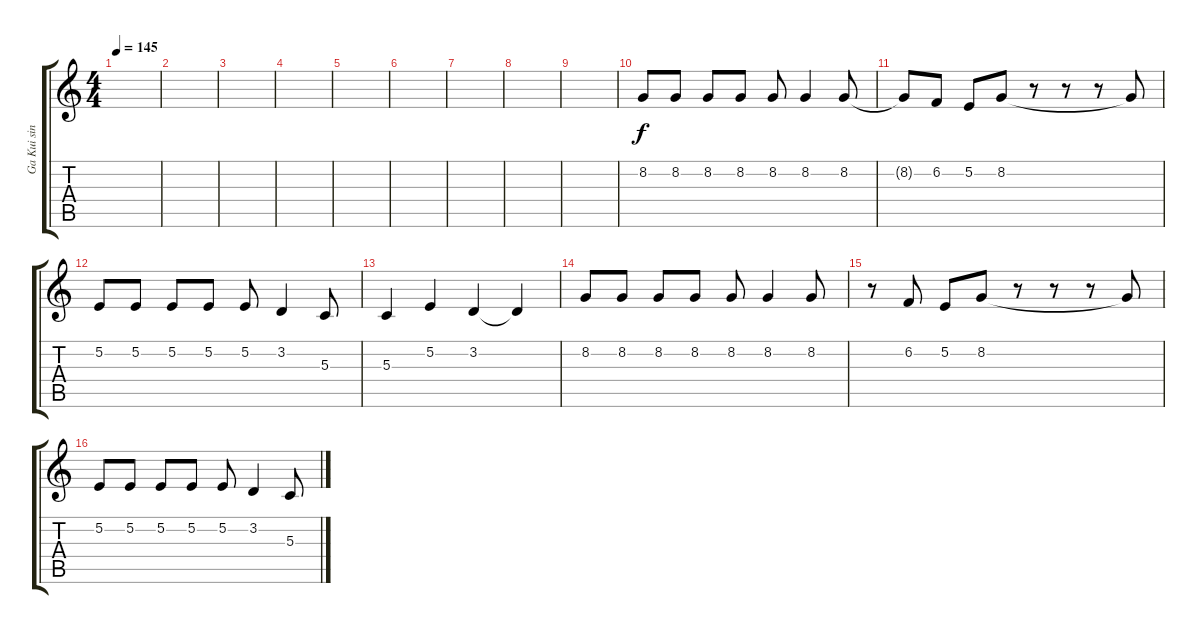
\track ("Ga Kui sing" "Ga Kui sin") {instrument viola}
\staff {score tabs}
\tuning (E4 B3 G3 D3 A2 E2) {hide}
\ts (4 4)
\tempo 145
\clef g2
\ks c
|
|
|
|
|
|
|
|
|
8.2.8 8.2.8 8.2.8 8.2.8 8.2.8 8.2.4 8.2.8 |
8.2{t}.8 6.2.8 5.2.8 8.2.8 r.8 r.8 r.8 8.2{t}.8 |
5.2.8 5.2.8 5.2.8 5.2.8 5.2.8 3.2.4 5.3.8 |
5.3.4 5.2.4 3.2.4 3.2{t}.4 |
8.2.8 8.2.8 8.2.8 8.2.8 8.2.8 8.2.4 8.2.8 |
r.8 6.2.8 5.2.8 8.2.8 r.8 r.8 r.8 8.2{t}.8 |
5.2.8 5.2.8 5.2.8 5.2.8 5.2.8 3.2.4 5.3.8
